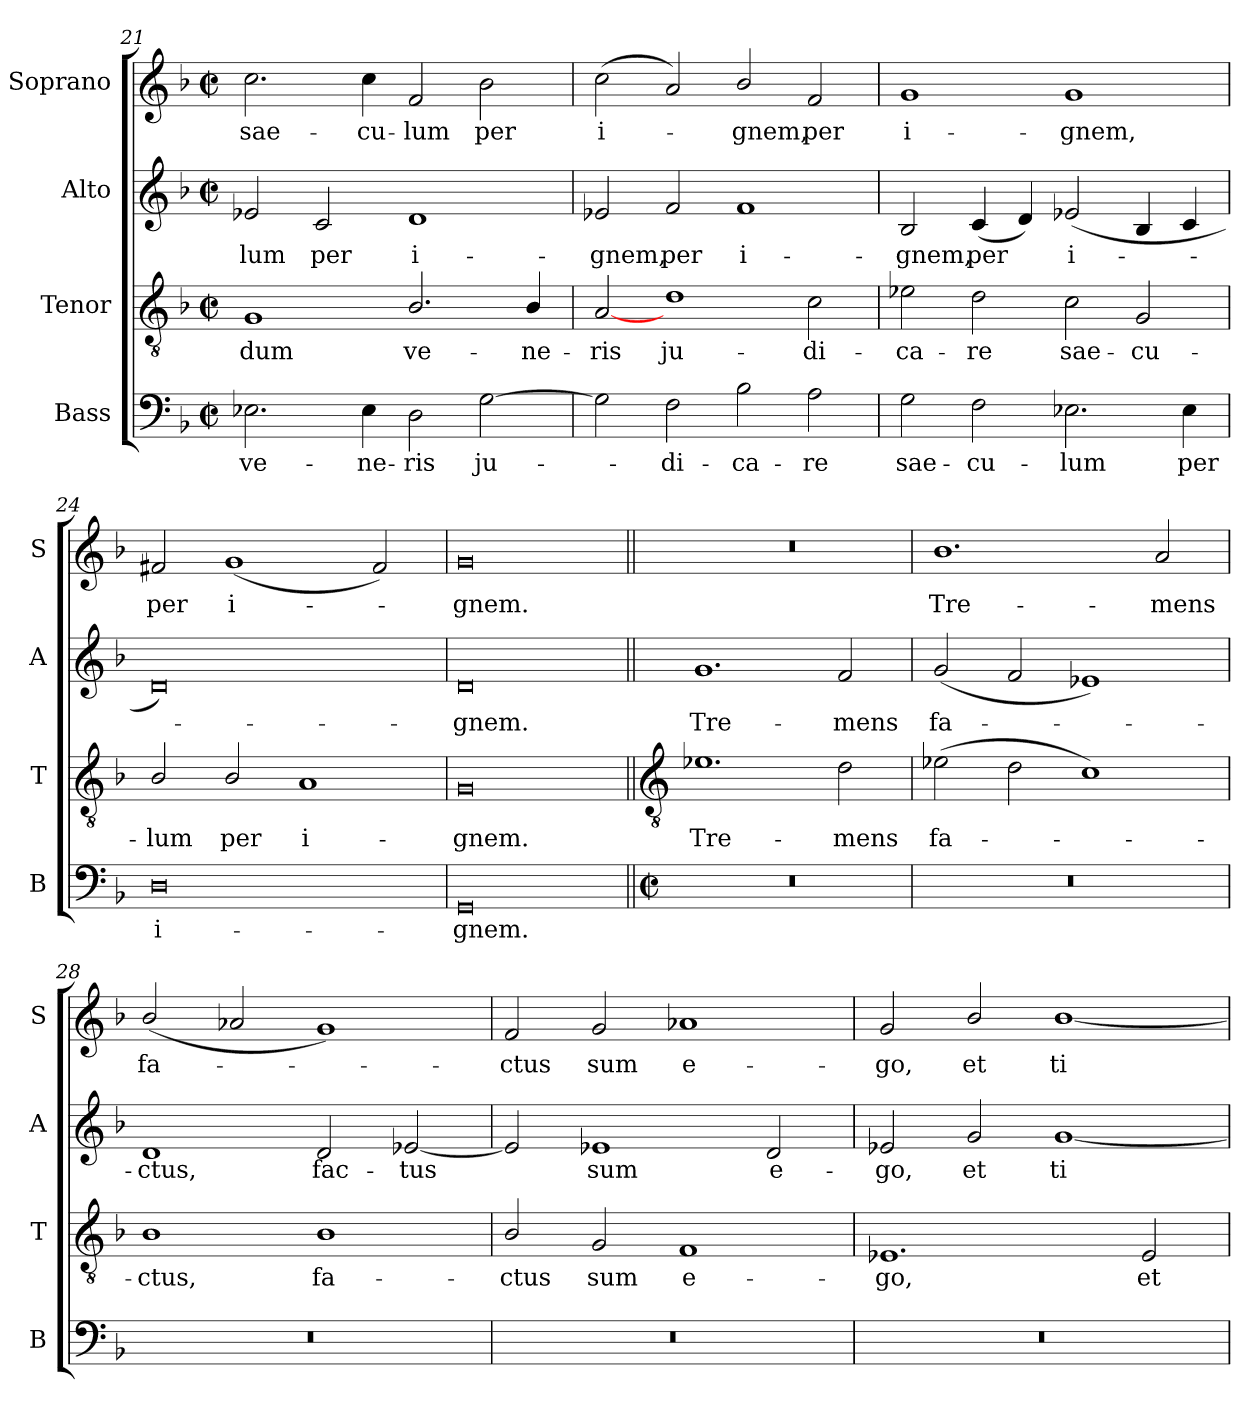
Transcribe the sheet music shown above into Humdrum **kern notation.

**kern	**text	**kern	**text	**kern	**text	**kern	**text
*part4	*part4	*part3	*part3	*part2	*part2	*part1	*part1
*staff4	*staff4	*staff3	*staff3	*staff2	*staff2	*staff1	*staff1
*I"Bass	*	*I"Tenor	*	*I"Alto	*	*I"Soprano	*
*I'B	*	*I'T	*	*I'A	*	*I'S	*
*clefF4	*	*clefGv2	*	*clefG2	*	*clefG2	*
*k[b-]	*	*k[b-]	*	*k[b-]	*	*k[b-]	*
*F:	*	*F:	*	*F:	*	*F:	*
*M4/2	*	*M4/2	*	*M4/2	*	*M4/2	*
*met(c|)	*	*met(c|)	*	*met(c|)	*	*met(c|)	*
=21	=21	=21	=21	=21	=21	=21	=21
!	!LO:LY:b	!	!LO:LY:b	!	!LO:LY:b	!	!LO:LY:b
2.E-X	ve-	1G	dum	2e-X	-lum	2.cc	sae-
!	!	!	!	!	!LO:LY:b	!	!
.	.	.	.	2c	per	.	.
!	!LO:LY:b	!	!	!	!	!	!LO:LY:b
4E-	-ne-	.	.	.	.	4cc	-cu-
!	!LO:LY:b	!	!LO:LY:b	!	!LO:LY:b	!	!LO:LY:b
2D	-ris	2.B-/	ve-	1d	i-	2f	-lum
!	!LO:LY:b	!	!	!	!	!	!LO:LY:b
[2G	ju-	.	.	.	.	2b-	per
!	!	!	!LO:LY:b	!	!	!	!
.	.	4B-/	-ne-	.	.	.	.
=22	=22	=22	=22	=22	=22	=22	=22
!	!	!	!LO:LY:b	!	!LO:LY:b	!	!LO:LY:b
2G]	.	[2A	-ris	2e-X	-gnem,	(<2cc	i-
!	!LO:LY:b	!	!LO:LY:b	!	!LO:LY:b	!	!
2F	di-	1d	ju-	2f	per	2a)	.
!	!LO:LY:b	!	!	!	!LO:LY:b	!	!LO:LY:b
2B-	-ca-	.	.	1f	i-	2b-/	gnem,
!	!LO:LY:b	!	!LO:LY:b	!	!	!	!LO:LY:b
2A	-re	2c	-di-	.	.	2f	per
=23	=23	=23	=23	=23	=23	=23	=23
!	!LO:LY:b	!	!LO:LY:b	!	!LO:LY:b	!	!LO:LY:b
2G	sae-	2e-X	-ca-	2B-	-gnem,	1g	i-
!	!LO:LY:b	!	!LO:LY:b	!	!LO:LY:b	!	!
2F	-cu-	2d	-re	(<4c	per	.	.
.	.	.	.	4d)	.	.	.
!	!LO:LY:b	!	!LO:LY:b	!	!LO:LY:b	!	!LO:LY:b
2.E-X	-lum	2c	sae-	(<2e-X	i-	1g	-gnem,
!	!	!	!LO:LY:b	!	!	!	!
.	.	2G	-cu-	4B-	.	.	.
!	!LO:LY:b	!	!	!	!	!	!
4E-	per	.	.	4c	.	.	.
=24	=24	=24	=24	=24	=24	=24	=24
!	!LO:LY:b	!	!LO:LY:b	!	!	!	!LO:LY:b
0D	i-	2B-/	-lum	0d)	.	2f#X	per
!	!	!	!LO:LY:b	!	!	!	!LO:LY:b
.	.	2B-/	per	.	.	(<1g	i-
!	!	!	!LO:LY:b	!	!	!	!
.	.	1A	i-	.	.	.	.
.	.	.	.	.	.	2f#)	.
=25	=25	=25	=25	=25	=25	=25	=25
!	!LO:LY:b	!	!LO:LY:b	!	!LO:LY:b	!	!LO:LY:b
0GG	-gnem.	0G	-gnem.	0d	gnem.	0g	gnem.
!!LO:LB:g=z
=26||	=26||	=26||	=26||	=26||	=26||	=26||	=26||
*	*	*clefGv2	*	*	*	*	*
*M4/2	*	*	*	*	*	*	*
*met(c|)	*	*	*	*	*	*	*
!	!	!	!LO:LY:b	!	!LO:LY:b	!	!
0r	.	1.e-X	Tre-	1.g	Tre-	0r	.
!	!	!	!LO:LY:b	!	!LO:LY:b	!	!
.	.	2d	-mens	2f	-mens	.	.
=27	=27	=27	=27	=27	=27	=27	=27
!	!	!	!LO:LY:b	!	!LO:LY:b	!	!LO:LY:b
0r	.	(>2e-X	fa-	(<2g	fa-	1.b-	Tre-
.	.	2d	.	2f	.	.	.
.	.	1c)	.	1e-X)	.	.	.
!	!	!	!	!	!	!	!LO:LY:b
.	.	.	.	.	.	2a	-mens
=28	=28	=28	=28	=28	=28	=28	=28
!	!	!	!LO:LY:b	!	!LO:LY:b	!	!LO:LY:b
0r	.	1B-	ctus,	1d	ctus,	(<2b-/	fa-
.	.	.	.	.	.	2a-X	.
!	!	!	!LO:LY:b	!	!LO:LY:b	!	!
.	.	1B-	fa-	2d	fac-	1g)	.
!	!	!	!	!	!LO:LY:b	!	!
.	.	.	.	[2e-X	-tus	.	.
=29	=29	=29	=29	=29	=29	=29	=29
!	!	!	!LO:LY:b	!	!	!	!LO:LY:b
0r	.	2B-/	-ctus	2e-]	.	2f	ctus
!	!	!	!LO:LY:b	!	!LO:LY:b	!	!LO:LY:b
.	.	2G	sum	1e-	sum	2g	sum
!	!	!	!LO:LY:b	!	!	!	!LO:LY:b
.	.	1F	e-	.	.	1a-X	e-
!	!	!	!	!	!LO:LY:b	!	!
.	.	.	.	2d	e-	.	.
=30	=30	=30	=30	=30	=30	=30	=30
!	!	!	!LO:LY:b	!	!LO:LY:b	!	!LO:LY:b
0r	.	1.E-X	-go,	2e-X	-go,	2g	-go,
!	!	!	!	!	!LO:LY:b	!	!LO:LY:b
.	.	.	.	2g	et	2b-/	et
!	!	!	!	!	!LO:LY:b	!	!LO:LY:b
.	.	.	.	[1g	ti-	[1b-/	ti-
!	!	!	!LO:LY:b	!	!	!	!
.	.	2E-	et	.	.	.	.
=	=	=	=	=	=	=	=
*-	*-	*-	*-	*-	*-	*-	*-
